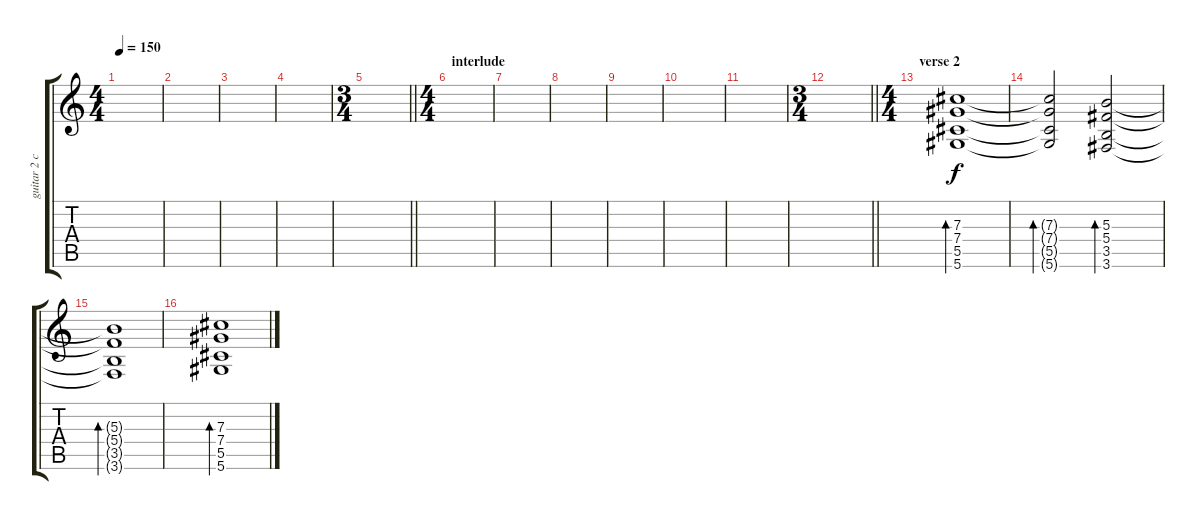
\track ("guitar 2 clean" "guitar 2 c") {instrument electricguitarclean}
\staff {score tabs}
\tuning (Eb4 Bb3 Gb3 Db3 Ab2 Eb2) {hide}
\ts (4 4)
\tempo 150
\clef g2
\ks c
|
|
|
|
\ts (3 4)
\barLineRight lightlight
|
\ts (4 4)
\section ("" "interlude")
|
|
|
|
|
|
\ts (3 4)
\barLineRight lightlight
|
\ts (4 4)
\section ("" "verse 2")
(7.3 7.4 5.5 5.6).1{bd 240} |
(7.3{t} 7.4{t} 5.5{t} 5.6{t}).2{bd 240} (5.3 5.4 3.5 3.6).2{bd 240} |
(5.3{t} 5.4{t} 3.5{t} 3.6{t}).1{bd 240} |
(7.3 7.4 5.5 5.6).1{bd 240}
